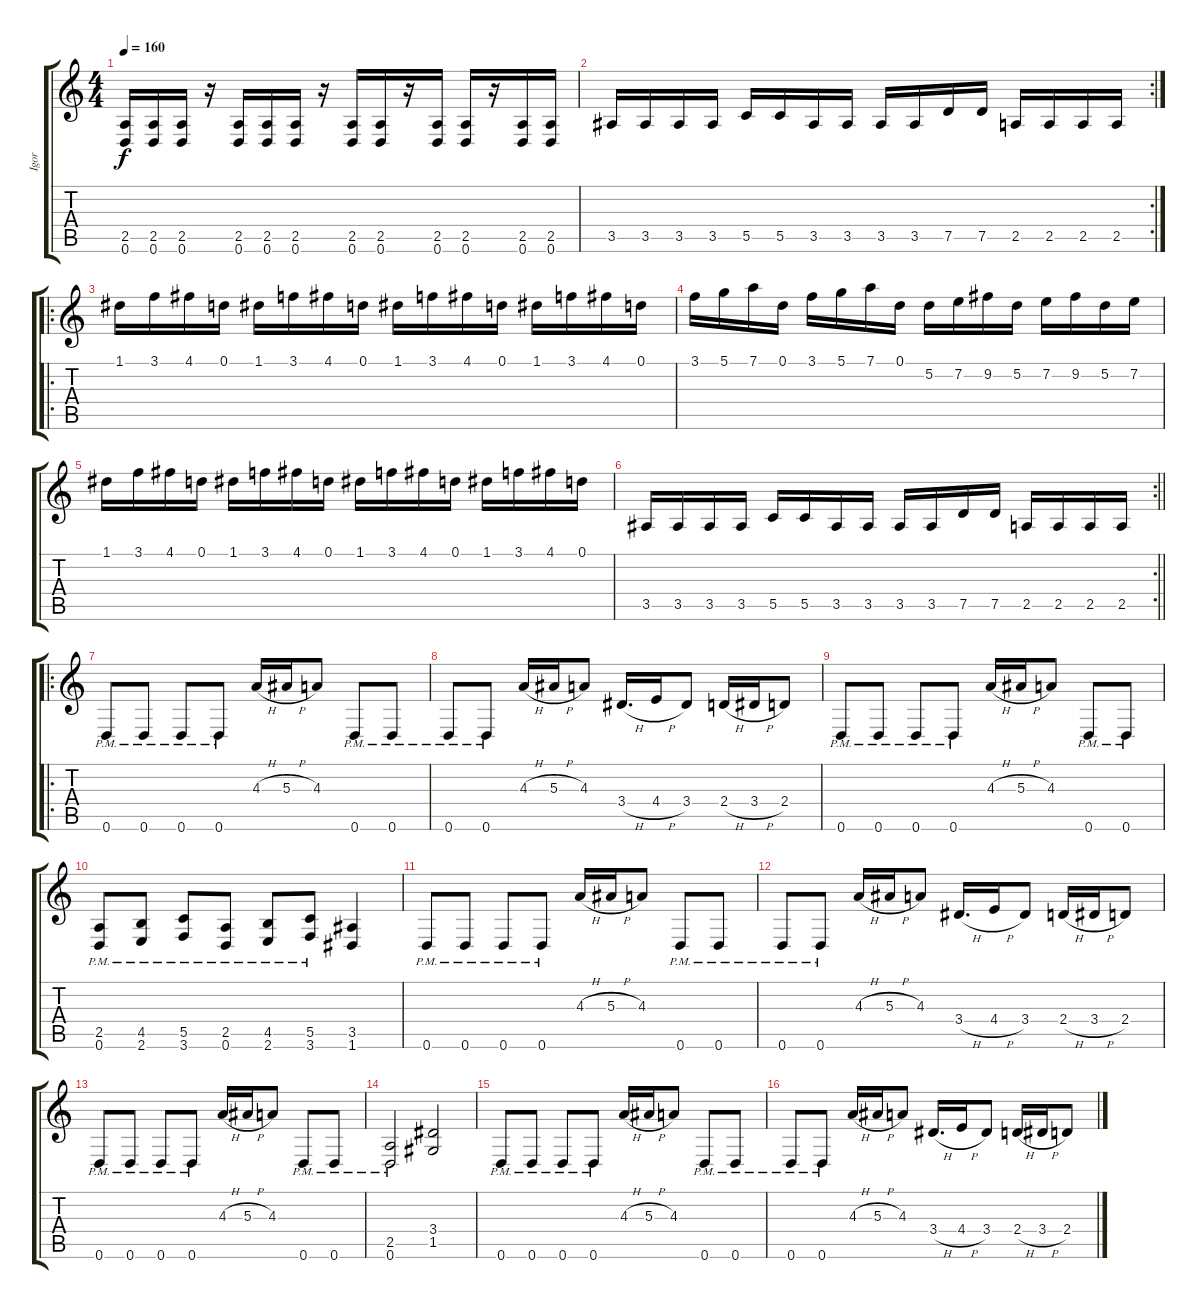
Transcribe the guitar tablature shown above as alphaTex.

\track ("Igor" "Igor") {instrument overdrivenguitar}
\staff {score tabs}
\tuning (D4 A3 F3 C3 G2 D2) {hide}
\ts (4 4)
\tempo 160
\clef g2
\ks c
(2.5 0.6).16{dy f} (2.5 0.6).16 (2.5 0.6).16 r.16 (2.5 0.6).16 (2.5 0.6).16 (2.5 0.6).16 r.16 (2.5 0.6).16 (2.5 0.6).16 r.16 (2.5 0.6).16 (2.5 0.6).16 r.16 (2.5 0.6).16 (2.5 0.6).16 |
\rc 2
3.5.16 3.5.16 3.5.16 3.5.16 5.5.16 5.5.16 3.5.16 3.5.16 3.5.16 3.5.16 7.5.16 7.5.16 2.5.16 2.5.16 2.5.16 2.5.16 |
\ro
1.1.16 3.1.16 4.1.16 0.1.16 1.1.16 3.1.16 4.1.16 0.1.16 1.1.16 3.1.16 4.1.16 0.1.16 1.1.16 3.1.16 4.1.16 0.1.16 |
3.1.16 5.1.16 7.1.16 0.1.16 3.1.16 5.1.16 7.1.16 0.1.16 5.2.16 7.2.16 9.2.16 5.2.16 7.2.16 9.2.16 5.2.16 7.2.16 |
1.1.16 3.1.16 4.1.16 0.1.16 1.1.16 3.1.16 4.1.16 0.1.16 1.1.16 3.1.16 4.1.16 0.1.16 1.1.16 3.1.16 4.1.16 0.1.16 |
\rc 2
\barLineRight lightlight
3.5.16 3.5.16 3.5.16 3.5.16 5.5.16 5.5.16 3.5.16 3.5.16 3.5.16 3.5.16 7.5.16 7.5.16 2.5.16 2.5.16 2.5.16 2.5.16 |
\ro
0.6{pm}.8 0.6{pm}.8 0.6{pm}.8 0.6{pm}.8 4.3{h}.16 5.3{h}.16 4.3.8 0.6{pm}.8 0.6{pm}.8 |
0.6{pm}.8 0.6{pm}.8 4.3{h}.16 5.3{h}.16 4.3.8 3.4{h}.16{d} 4.4{h}.16 3.4.8 2.4{h}.16 3.4{h}.16 2.4.8 |
0.6{pm}.8 0.6{pm}.8 0.6{pm}.8 0.6{pm}.8 4.3{h}.16 5.3{h}.16 4.3.8 0.6{pm}.8 0.6{pm}.8 |
(2.5{pm} 0.6{pm}).8 (4.5{pm} 2.6{pm}).8 (5.5{pm} 3.6{pm}).8 (2.5{pm} 0.6{pm}).8 (4.5{pm} 2.6{pm}).8 (5.5{pm} 3.6{pm}).8 (3.5 1.6).4 |
0.6{pm}.8 0.6{pm}.8 0.6{pm}.8 0.6{pm}.8 4.3{h}.16 5.3{h}.16 4.3.8 0.6{pm}.8 0.6{pm}.8 |
0.6{pm}.8 0.6{pm}.8 4.3{h}.16 5.3{h}.16 4.3.8 3.4{h}.16{d} 4.4{h}.16 3.4.8 2.4{h}.16 3.4{h}.16 2.4.8 |
0.6{pm}.8 0.6{pm}.8 0.6{pm}.8 0.6{pm}.8 4.3{h}.16 5.3{h}.16 4.3.8 0.6{pm}.8 0.6{pm}.8 |
(2.5 0.6{pm}).2 (3.4 1.5).2 |
0.6{pm}.8 0.6{pm}.8 0.6{pm}.8 0.6{pm}.8 4.3{h}.16 5.3{h}.16 4.3.8 0.6{pm}.8 0.6{pm}.8 |
0.6{pm}.8 0.6{pm}.8 4.3{h}.16 5.3{h}.16 4.3.8 3.4{h}.16{d} 4.4{h}.16 3.4.8 2.4{h}.16 3.4{h}.16 2.4.8
